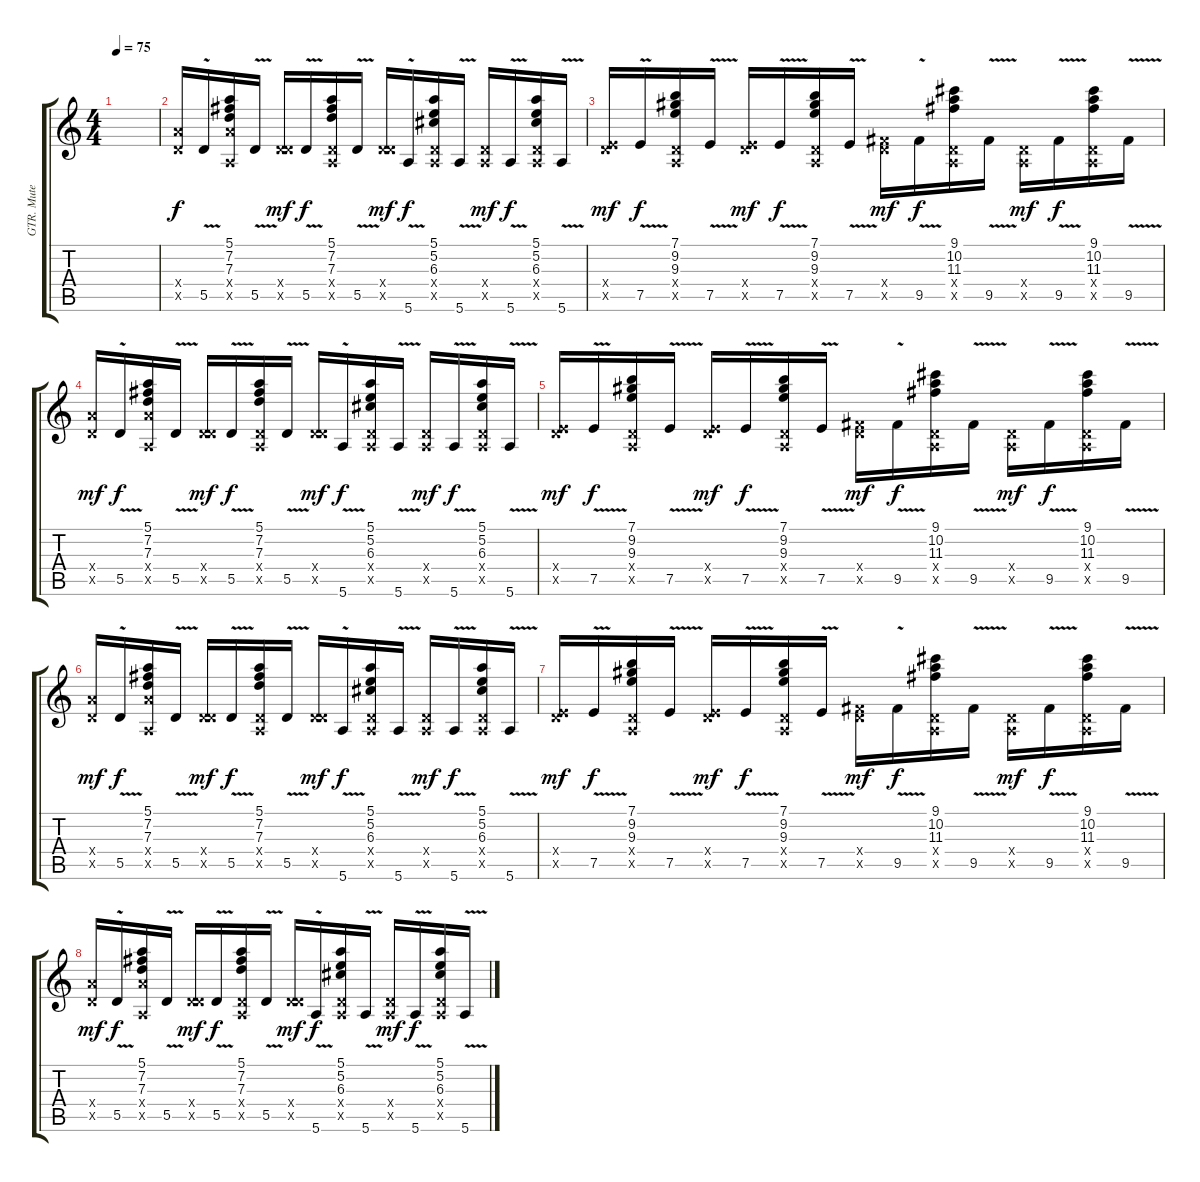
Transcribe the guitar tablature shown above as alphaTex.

\track ("GTR. Mute" "GTR. Mute") {instrument electricguitarmuted}
\staff {score tabs}
\tuning (E4 B3 G3 D3 A2 E2) {hide}
\ts (4 4)
\tempo 75
\clef g2
\ks c
|
(7.4{x} 5.5{x}).16 5.5{v}.16{dy f} (5.1 7.2 7.3 7.4{x} 0.5{x}).16 5.5{v}.16 (0.4{x} 5.5{x}).16{dy mf} 5.5{v}.16{dy f} (5.1 7.2 7.3 0.4{x} 0.5{x}).16 5.5{v}.16 (0.4{x} 5.5{x}).16{dy mf} 5.6{v}.16{dy f} (5.1 5.2 6.3 0.4{x} 0.5{x}).16 5.6{v}.16 (0.4{x} 0.5{x}).16{dy mf} 5.6{v}.16{dy f} (5.1 5.2 6.3 0.4{x} 0.5{x}).16 5.6{v}.16 |
(0.4{x} 7.5{x}).16{dy mf} 7.5{v}.16{dy f} (7.1 9.2 9.3 0.4{x} 0.5{x}).16 7.5{v}.16 (0.4{x} 7.5{x}).16{dy mf} 7.5{v}.16{dy f} (7.1 9.2 9.3 0.4{x} 0.5{x}).16 7.5{v}.16 (0.4{x} 9.5{x}).16{dy mf} 9.5{v}.16{dy f} (9.1 10.2 11.3 0.4{x} 0.5{x}).16 9.5{v}.16 (0.4{x} 0.5{x}).16{dy mf} 9.5{v}.16{dy f} (9.1 10.2 11.3 0.4{x} 0.5{x}).16 9.5{v}.16 |
(7.4{x} 5.5{x}).16{dy mf} 5.5{v}.16{dy f} (5.1 7.2 7.3 7.4{x} 0.5{x}).16 5.5{v}.16 (0.4{x} 5.5{x}).16{dy mf} 5.5{v}.16{dy f} (5.1 7.2 7.3 0.4{x} 0.5{x}).16 5.5{v}.16 (0.4{x} 5.5{x}).16{dy mf} 5.6{v}.16{dy f} (5.1 5.2 6.3 0.4{x} 0.5{x}).16 5.6{v}.16 (0.4{x} 0.5{x}).16{dy mf} 5.6{v}.16{dy f} (5.1 5.2 6.3 0.4{x} 0.5{x}).16 5.6{v}.16 |
(0.4{x} 7.5{x}).16{dy mf} 7.5{v}.16{dy f} (7.1 9.2 9.3 0.4{x} 0.5{x}).16 7.5{v}.16 (0.4{x} 7.5{x}).16{dy mf} 7.5{v}.16{dy f} (7.1 9.2 9.3 0.4{x} 0.5{x}).16 7.5{v}.16 (0.4{x} 9.5{x}).16{dy mf} 9.5{v}.16{dy f} (9.1 10.2 11.3 0.4{x} 0.5{x}).16 9.5{v}.16 (0.4{x} 0.5{x}).16{dy mf} 9.5{v}.16{dy f} (9.1 10.2 11.3 0.4{x} 0.5{x}).16 9.5{v}.16 |
(7.4{x} 5.5{x}).16{dy mf} 5.5{v}.16{dy f} (5.1 7.2 7.3 7.4{x} 0.5{x}).16 5.5{v}.16 (0.4{x} 5.5{x}).16{dy mf} 5.5{v}.16{dy f} (5.1 7.2 7.3 0.4{x} 0.5{x}).16 5.5{v}.16 (0.4{x} 5.5{x}).16{dy mf} 5.6{v}.16{dy f} (5.1 5.2 6.3 0.4{x} 0.5{x}).16 5.6{v}.16 (0.4{x} 0.5{x}).16{dy mf} 5.6{v}.16{dy f} (5.1 5.2 6.3 0.4{x} 0.5{x}).16 5.6{v}.16 |
(0.4{x} 7.5{x}).16{dy mf} 7.5{v}.16{dy f} (7.1 9.2 9.3 0.4{x} 0.5{x}).16 7.5{v}.16 (0.4{x} 7.5{x}).16{dy mf} 7.5{v}.16{dy f} (7.1 9.2 9.3 0.4{x} 0.5{x}).16 7.5{v}.16 (0.4{x} 9.5{x}).16{dy mf} 9.5{v}.16{dy f} (9.1 10.2 11.3 0.4{x} 0.5{x}).16 9.5{v}.16 (0.4{x} 0.5{x}).16{dy mf} 9.5{v}.16{dy f} (9.1 10.2 11.3 0.4{x} 0.5{x}).16 9.5{v}.16 |
(7.4{x} 5.5{x}).16{dy mf} 5.5{v}.16{dy f} (5.1 7.2 7.3 7.4{x} 0.5{x}).16 5.5{v}.16 (0.4{x} 5.5{x}).16{dy mf} 5.5{v}.16{dy f} (5.1 7.2 7.3 0.4{x} 0.5{x}).16 5.5{v}.16 (0.4{x} 5.5{x}).16{dy mf} 5.6{v}.16{dy f} (5.1 5.2 6.3 0.4{x} 0.5{x}).16 5.6{v}.16 (0.4{x} 0.5{x}).16{dy mf} 5.6{v}.16{dy f} (5.1 5.2 6.3 0.4{x} 0.5{x}).16 5.6{v}.16
